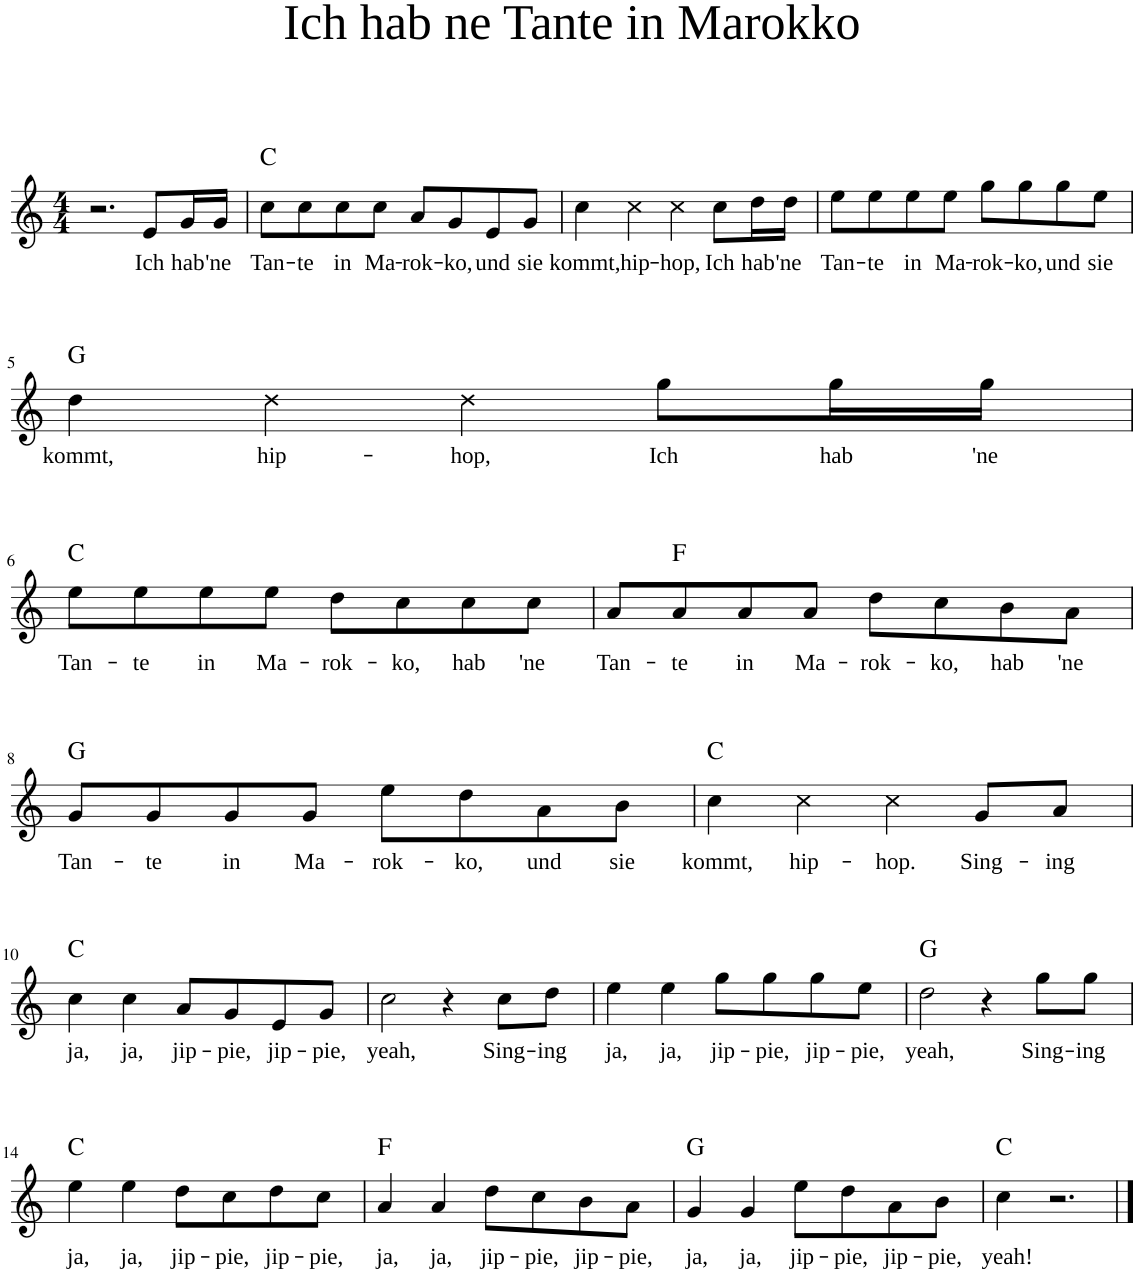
**kern	**text	**harte
*part1	*part1	*part1
*staff1	*staff1	*
*I"Piano	*	*
*I'Pno	*	*
*clefG2	*	*
*k[]	*	*
*M4/4	*	*
=1	=1	=1
2.r	.	.
!	!LO:LY:b	!
8e/L	Ich	.
!	!LO:LY:b	!
16g/L	hab	.
!	!LO:LY:b	!
16g/JJ	'ne	.
=2	=2	=2
!	!LO:LY:b	!
8cc\L	Tan-	C:maj
!	!LO:LY:b	!
8cc\	-te	.
!	!LO:LY:b	!
8cc\	in	.
!	!LO:LY:b	!
8cc\J	Ma-	.
!	!LO:LY:b	!
8a/L	-rok-	.
!	!LO:LY:b	!
8g/	-ko,	.
!	!LO:LY:b	!
8e/	und	.
!	!LO:LY:b	!
8g/J	sie	.
=3	=3	=3
!	!LO:LY:b	!
4cc\	kommt,	.
!	!LO:LY:b	!
4cc\	hip-	.
!	!LO:LY:b	!
4cc\	-hop,	.
!	!LO:LY:b	!
8cc\L	Ich	.
!	!LO:LY:b	!
16dd\L	hab	.
!	!LO:LY:b	!
16dd\JJ	'ne	.
=4	=4	=4
!	!LO:LY:b	!
8ee\L	Tan-	.
!	!LO:LY:b	!
8ee\	-te	.
!	!LO:LY:b	!
8ee\	in	.
!	!LO:LY:b	!
8ee\J	Ma-	.
!	!LO:LY:b	!
8gg\L	-rok-	.
!	!LO:LY:b	!
8gg\	-ko,	.
!	!LO:LY:b	!
8gg\	und	.
!	!LO:LY:b	!
8ee\J	sie	.
!!LO:LB:g=z
=5	=5	=5
!	!LO:LY:b	!
4dd\	kommt,	G:maj
!	!LO:LY:b	!
4dd\	hip-	.
!	!LO:LY:b	!
4dd\	-hop,	.
!	!LO:LY:b	!
8gg\L	Ich	.
!	!LO:LY:b	!
16gg\L	hab	.
!	!LO:LY:b	!
16gg\JJ	'ne	.
!!LO:LB:g=z
=6	=6	=6
!	!LO:LY:b	!
8ee\L	Tan-	C:maj
!	!LO:LY:b	!
8ee\	-te	.
!	!LO:LY:b	!
8ee\	in	.
!	!LO:LY:b	!
8ee\J	Ma-	.
!	!LO:LY:b	!
8dd\L	-rok-	.
!	!LO:LY:b	!
8cc\	-ko,	.
!	!LO:LY:b	!
8cc\	hab	.
!	!LO:LY:b	!
8cc\J	'ne	.
=7	=7	=7
!	!LO:LY:b	!
8a/L	Tan-	.
!	!LO:LY:b	!
8a/	-te	F:maj
!	!LO:LY:b	!
8a/	in	.
!	!LO:LY:b	!
8a/J	Ma-	.
!	!LO:LY:b	!
8dd\L	-rok-	.
!	!LO:LY:b	!
8cc\	-ko,	.
!	!LO:LY:b	!
8b\	hab	.
!	!LO:LY:b	!
8a\J	'ne	.
!!LO:LB:g=z
=8	=8	=8
!	!LO:LY:b	!
8g/L	Tan-	G:maj
!	!LO:LY:b	!
8g/	-te	.
!	!LO:LY:b	!
8g/	in	.
!	!LO:LY:b	!
8g/J	Ma-	.
!	!LO:LY:b	!
8ee\L	-rok-	.
!	!LO:LY:b	!
8dd\	-ko,	.
!	!LO:LY:b	!
8a\	und	.
!	!LO:LY:b	!
8b\J	sie	.
=9	=9	=9
!	!LO:LY:b	!
4cc\	kommt,	C:maj
!	!LO:LY:b	!
4cc\	hip-	.
!	!LO:LY:b	!
4cc\	-hop.	.
!	!LO:LY:b	!
8g/L	Sing-	.
!	!LO:LY:b	!
8a/J	-ing	.
!!LO:LB:g=z
=10	=10	=10
!	!LO:LY:b	!
4cc\	ja,	C:maj
!	!LO:LY:b	!
4cc\	ja,	.
!	!LO:LY:b	!
8a/L	jip-	.
!	!LO:LY:b	!
8g/	-pie,	.
!	!LO:LY:b	!
8e/	jip-	.
!	!LO:LY:b	!
8g/J	-pie,	.
=11	=11	=11
!	!LO:LY:b	!
2cc\	yeah,	.
4r	.	.
!	!LO:LY:b	!
8cc\L	Sing-	.
!	!LO:LY:b	!
8dd\J	-ing	.
=12	=12	=12
!	!LO:LY:b	!
4ee\	ja,	.
!	!LO:LY:b	!
4ee\	ja,	.
!	!LO:LY:b	!
8gg\L	jip-	.
!	!LO:LY:b	!
8gg\	-pie,	.
!	!LO:LY:b	!
8gg\	jip-	.
!	!LO:LY:b	!
8ee\J	-pie,	.
=13	=13	=13
!	!LO:LY:b	!
2dd\	yeah,	G:maj
4r	.	.
!	!LO:LY:b	!
8gg\L	Sing-	.
!	!LO:LY:b	!
8gg\J	-ing	.
!!LO:LB:g=z
=14	=14	=14
!	!LO:LY:b	!
4ee\	ja,	C:maj
!	!LO:LY:b	!
4ee\	ja,	.
!	!LO:LY:b	!
8dd\L	jip-	.
!	!LO:LY:b	!
8cc\	-pie,	.
!	!LO:LY:b	!
8dd\	jip-	.
!	!LO:LY:b	!
8cc\J	-pie,	.
=15	=15	=15
!	!LO:LY:b	!
4a/	ja,	F:maj
!	!LO:LY:b	!
4a/	ja,	.
!	!LO:LY:b	!
8dd\L	jip-	.
!	!LO:LY:b	!
8cc\	-pie,	.
!	!LO:LY:b	!
8b\	jip-	.
!	!LO:LY:b	!
8a\J	-pie,	.
=16	=16	=16
!	!LO:LY:b	!
4g/	ja,	G:maj
!	!LO:LY:b	!
4g/	ja,	.
!	!LO:LY:b	!
8ee\L	jip-	.
!	!LO:LY:b	!
8dd\	-pie,	.
!	!LO:LY:b	!
8a\	jip-	.
!	!LO:LY:b	!
8b\J	-pie,	.
=17	=17	=17
!	!LO:LY:b	!
4cc\	yeah!	C:maj
2.r	.	.
==	==	==
*-	*-	*-
